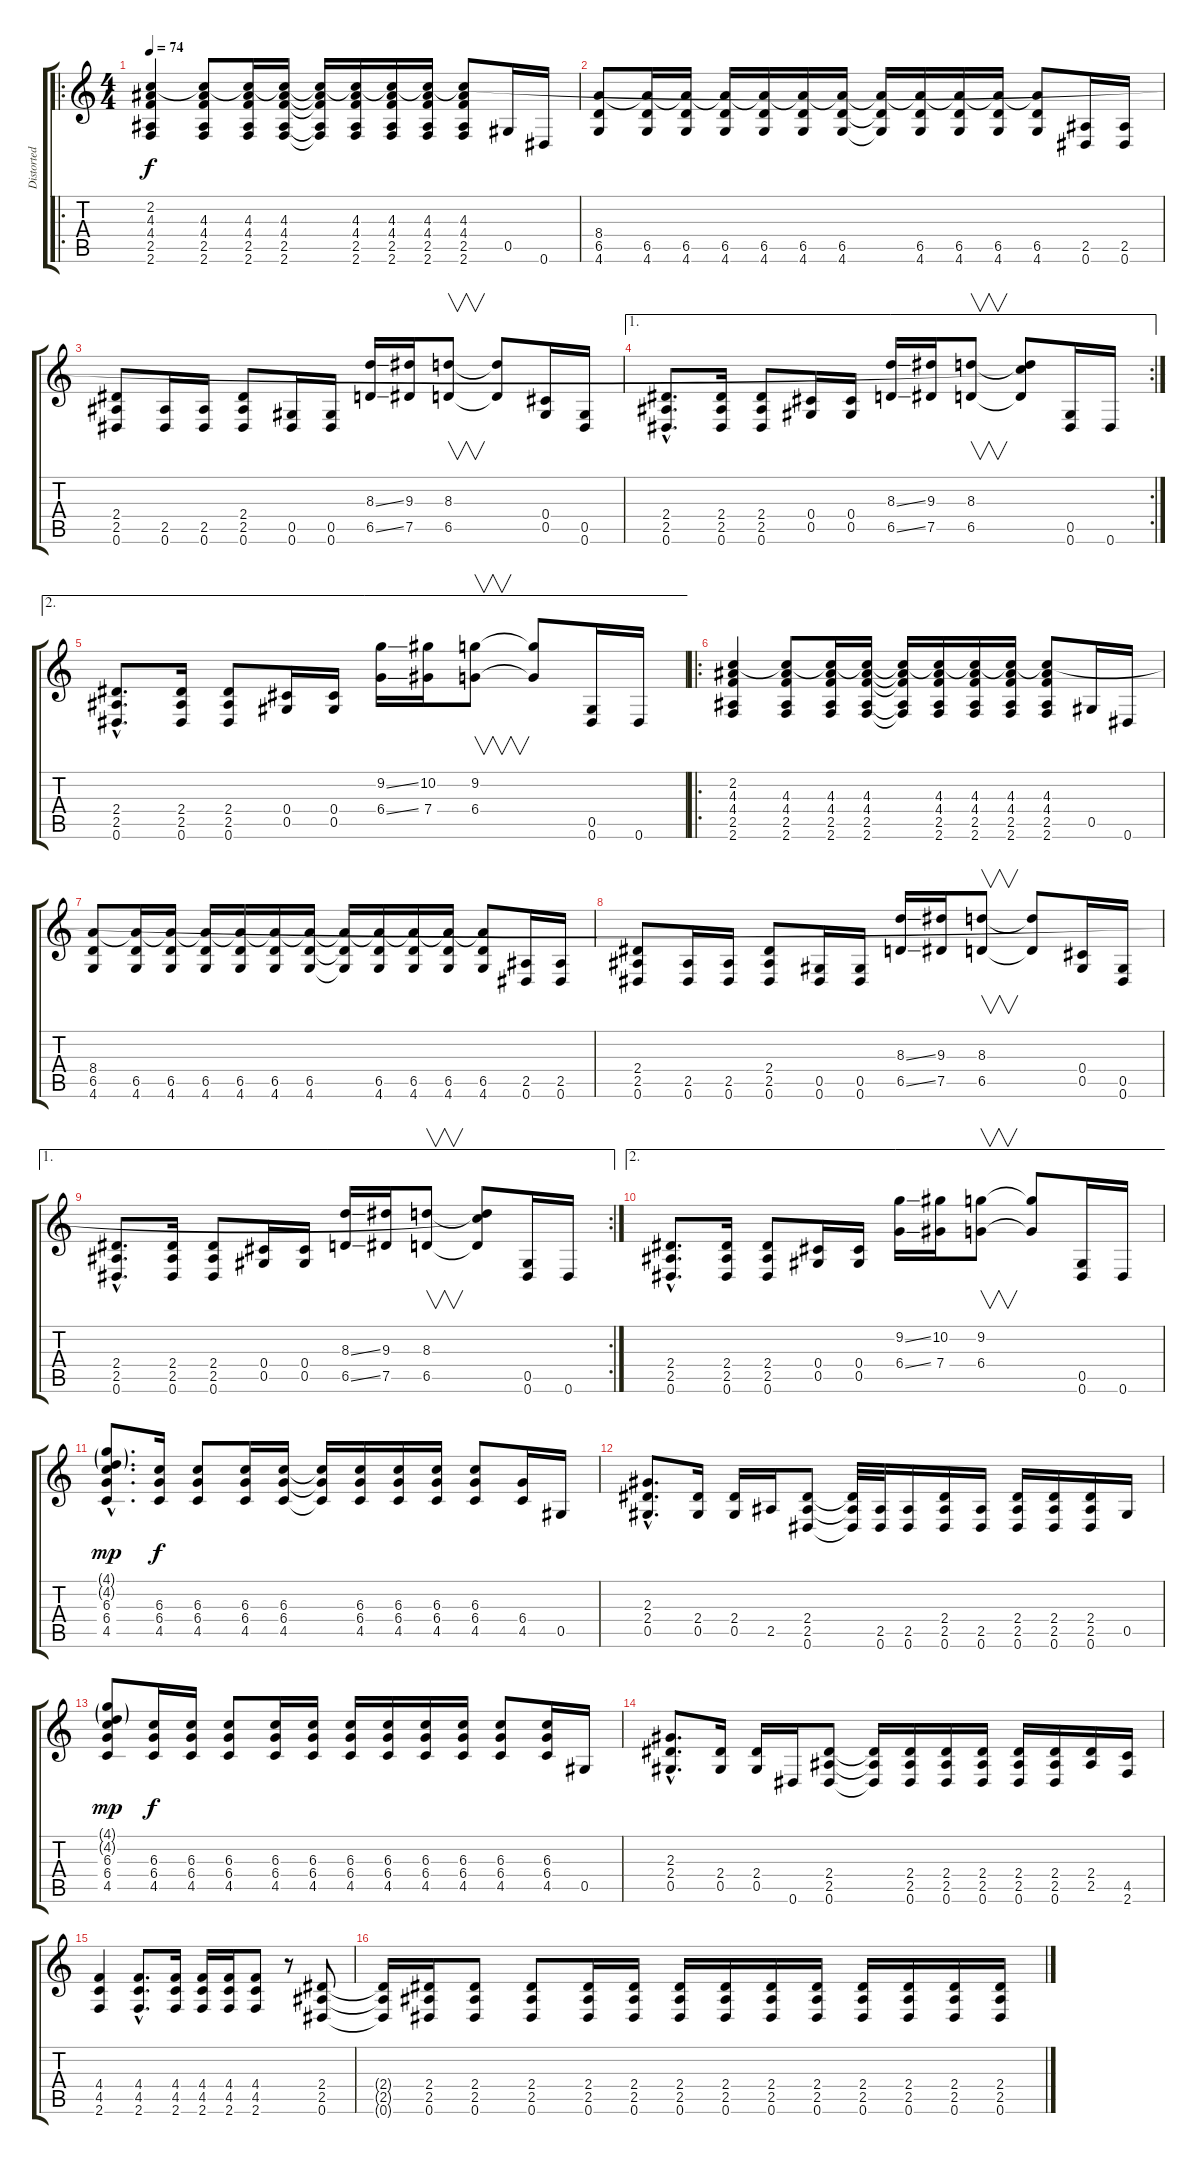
\track ("Distorted 2" "Distorted ") {instrument distortionguitar}
\staff {score tabs}
\tuning (Eb4 Bb3 Gb3 Db3 Ab2 Eb2) {hide}
\ro
\ts (4 4)
\tempo 74
\clef g2
\ks c
(2.2 4.3 4.4 2.5 2.6).4{dy f} (2.2{t} 4.3 4.4 2.5 2.6).8 (2.2{t} 4.3 4.4 2.5 2.6).16 (2.2{t} 4.3 4.4 2.5 2.6).16 (2.2{t} 4.3{t} 4.4{t} 2.5{t} 2.6{t}).16 (2.2{t} 4.3 4.4 2.5 2.6).16 (2.2{t} 4.3 4.4 2.5 2.6).16 (2.2{t} 4.3 4.4 2.5 2.6).16 (2.2{t} 4.3 4.4 2.5 2.6).8 0.5.16 0.6.16 |
(8.4 6.5 4.6).8 (8.4{t} 6.5 4.6).16 (8.4{t} 6.5 4.6).16 (8.4{t} 6.5 4.6).16 (8.4{t} 6.5 4.6).16 (8.4{t} 6.5 4.6).16 (8.4{t} 6.5 4.6).16 (8.4{t} 6.5{t} 4.6{t}).16 (8.4{t} 6.5 4.6).16 (8.4{t} 6.5 4.6).16 (8.4{t} 6.5 4.6).16 (8.4{t} 6.5 4.6).8 (2.5 0.6).16 (2.5 0.6).16 |
(2.4 2.5 0.6).8 (2.5 0.6).16 (2.5 0.6).16 (2.4 2.5 0.6).8 (0.5 0.6).16 (0.5 0.6).16 (8.3{ss} 6.5{ss}).16 (9.3 7.5).16 (8.3 6.5).8{v} (8.3{t} 6.5{t}).8 (0.4 0.5).16 (0.5 0.6).16 |
\ae 1
\rc 2
(2.4{hac} 2.5{hac} 0.6{hac}).8{d} (2.4 2.5 0.6).16 (2.4 2.5 0.6).8 (0.4 0.5).16 (0.4 0.5).16 (8.3{ss} 6.5{ss}).16 (9.3 7.5).16 (8.3 6.5).8{v} (2.2{t} 8.3{t} 6.5{t}).8 (0.5 0.6).16 0.6.16 |
\ae 2
(2.4{hac} 2.5{hac} 0.6{hac}).8{d} (2.4 2.5 0.6).16 (2.4 2.5 0.6).8 (0.4 0.5).16 (0.4 0.5).16 (9.2{ss} 6.4{ss}).16 (10.2 7.4).16 (9.2 6.4).8{v} (9.2{t} 6.4{t}).8 (0.5 0.6).16 0.6.16 |
\ro
(2.2 4.3 4.4 2.5 2.6).4 (2.2{t} 4.3 4.4 2.5 2.6).8 (2.2{t} 4.3 4.4 2.5 2.6).16 (2.2{t} 4.3 4.4 2.5 2.6).16 (2.2{t} 4.3{t} 4.4{t} 2.5{t} 2.6{t}).16 (2.2{t} 4.3 4.4 2.5 2.6).16 (2.2{t} 4.3 4.4 2.5 2.6).16 (2.2{t} 4.3 4.4 2.5 2.6).16 (2.2{t} 4.3 4.4 2.5 2.6).8 0.5.16 0.6.16 |
(8.4 6.5 4.6).8 (8.4{t} 6.5 4.6).16 (8.4{t} 6.5 4.6).16 (8.4{t} 6.5 4.6).16 (8.4{t} 6.5 4.6).16 (8.4{t} 6.5 4.6).16 (8.4{t} 6.5 4.6).16 (8.4{t} 6.5{t} 4.6{t}).16 (8.4{t} 6.5 4.6).16 (8.4{t} 6.5 4.6).16 (8.4{t} 6.5 4.6).16 (8.4{t} 6.5 4.6).8 (2.5 0.6).16 (2.5 0.6).16 |
(2.4 2.5 0.6).8 (2.5 0.6).16 (2.5 0.6).16 (2.4 2.5 0.6).8 (0.5 0.6).16 (0.5 0.6).16 (8.3{ss} 6.5{ss}).16 (9.3 7.5).16 (8.3 6.5).8{v} (8.3{t} 6.5{t}).8 (0.4 0.5).16 (0.5 0.6).16 |
\ae 1
\rc 2
(2.4{hac} 2.5{hac} 0.6{hac}).8{d} (2.4 2.5 0.6).16 (2.4 2.5 0.6).8 (0.4 0.5).16 (0.4 0.5).16 (8.3{ss} 6.5{ss}).16 (9.3 7.5).16 (8.3 6.5).8{v} (2.2{t} 8.3{t} 6.5{t}).8 (0.5 0.6).16 0.6.16 |
\ae 2
(2.4{hac} 2.5{hac} 0.6{hac}).8{d} (2.4 2.5 0.6).16 (2.4 2.5 0.6).8 (0.4 0.5).16 (0.4 0.5).16 (9.2{ss} 6.4{ss}).16 (10.2 7.4).16 (9.2 6.4).8{v} (9.2{t} 6.4{t}).8 (0.5 0.6).16 0.6.16 |
(4.1{g hac} 4.2{g hac} 6.3{hac} 6.4{hac} 4.5{hac}).8{d dy mp} (6.3 6.4 4.5).16{dy f} (6.3 6.4 4.5).8 (6.3 6.4 4.5).16 (6.3 6.4 4.5).16 (6.3{t} 6.4{t} 4.5{t}).16 (6.3 6.4 4.5).16 (6.3 6.4 4.5).16 (6.3 6.4 4.5).16 (6.3 6.4 4.5).8 (6.4 4.5).16 0.5.16 |
(2.3{hac} 2.4{hac} 0.5{hac}).8{d} (2.4 0.5).16 (2.4 0.5).16 2.5.16 (2.4 2.5 0.6).8 (2.4{t} 2.5{t} 0.6{t}).32 (2.5 0.6).32 (2.5 0.6).16 (2.4 2.5 0.6).16 (2.5 0.6).16 (2.4 2.5 0.6).16 (2.4 2.5 0.6).16 (2.4 2.5 0.6).16 0.5.16 |
(4.1{g} 4.2{g} 6.3 6.4 4.5).8{dy mp} (6.3 6.4 4.5).16{dy f} (6.3 6.4 4.5).16 (6.3 6.4 4.5).8 (6.3 6.4 4.5).16 (6.3 6.4 4.5).16 (6.3 6.4 4.5).16 (6.3 6.4 4.5).16 (6.3 6.4 4.5).16 (6.3 6.4 4.5).16 (6.3 6.4 4.5).8 (6.3 6.4 4.5).16 0.5.16 |
(2.3{hac} 2.4{hac} 0.5{hac}).8{d} (2.4 0.5).16 (2.4 0.5).16 0.6.16 (2.4 2.5 0.6).8 (2.4{t} 2.5{t} 0.6{t}).16 (2.4 2.5 0.6).16 (2.4 2.5 0.6).16 (2.4 2.5 0.6).16 (2.4 2.5 0.6).16 (2.4 2.5 0.6).16 (2.4 2.5).16 (4.5 2.6).16 |
(4.4 4.5 2.6).4 (4.4{hac} 4.5{hac} 2.6{hac}).8{d} (4.4 4.5 2.6).16 (4.4 4.5 2.6).16 (4.4 4.5 2.6).16 (4.4 4.5 2.6).8 r.8 (2.4 2.5 0.6).8 |
(2.4{t} 2.5{t} 0.6{t}).16 (2.4 2.5 0.6).16 (2.4 2.5 0.6).8 (2.4 2.5 0.6).8 (2.4 2.5 0.6).16 (2.4 2.5 0.6).16 (2.4 2.5 0.6).16 (2.4 2.5 0.6).16 (2.4 2.5 0.6).16 (2.4 2.5 0.6).16 (2.4 2.5 0.6).16 (2.4 2.5 0.6).16 (2.4 2.5 0.6).16 (2.4 2.5 0.6).16
